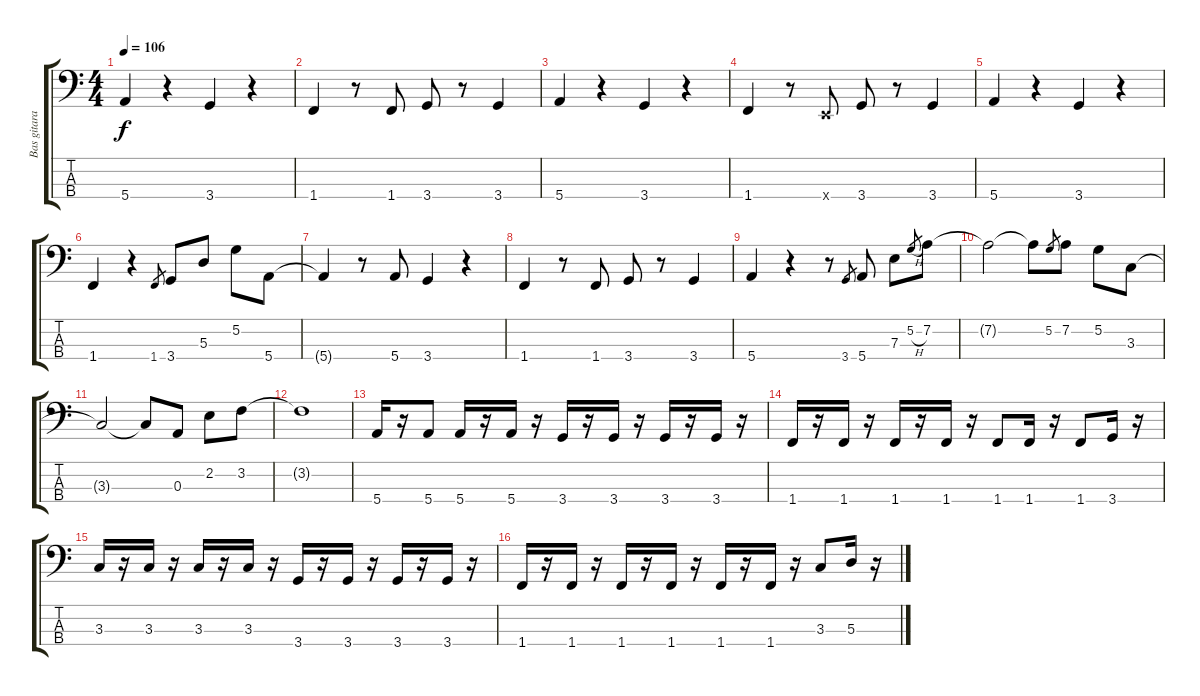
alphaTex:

\track ("Bas gitara" "Bas gitara") {instrument electricbassfinger}
\staff {score tabs}
\tuning (G2 D2 A1 E1) {hide}
\ts (4 4)
\tempo 106
\clef f4
\ks c
5.4.4{dy f instrument electricbassfinger} r.4 3.4.4 r.4 |
1.4.4 r.8 1.4.8 3.4.8 r.8 3.4.4 |
5.4.4 r.4 3.4.4 r.4 |
1.4.4 r.8 0.4{x}.8 3.4.8 r.8 3.4.4 |
5.4.4 r.4 3.4.4 r.4 |
1.4.4 r.4 1.4.8{gr} 3.4.8 5.3.8 5.2.8 5.4.8 |
5.4{t}.4 r.8 5.4.8 3.4.4 r.4 |
1.4.4 r.8 1.4.8 3.4.8 r.8 3.4.4 |
5.4.4 r.4 r.8 3.4.8{gr} 5.4.8 7.3.8 5.2{h}.8{gr} 7.2.8 |
7.2{t}.2 7.2{t}.8 5.2.8{gr} 7.2.8 5.2.8 3.3.8 |
3.3{t}.2 3.3{t}.8 0.3.8 2.2.8 3.2.8 |
3.2{t}.1 |
5.4.16 r.16 5.4.8 5.4.16 r.16 5.4.16 r.16 3.4.16 r.16 3.4.16 r.16 3.4.16 r.16 3.4.16 r.16 |
1.4.16 r.16 1.4.16 r.16 1.4.16 r.16 1.4.16 r.16 1.4.8 1.4.16 r.16 1.4.8 3.4.16 r.16 |
3.3.16 r.16 3.3.16 r.16 3.3.16 r.16 3.3.16 r.16 3.4.16 r.16 3.4.16 r.16 3.4.16 r.16 3.4.16 r.16 |
1.4.16 r.16 1.4.16 r.16 1.4.16 r.16 1.4.16 r.16 1.4.16 r.16 1.4.16 r.16 3.3.8 5.3.16 r.16
